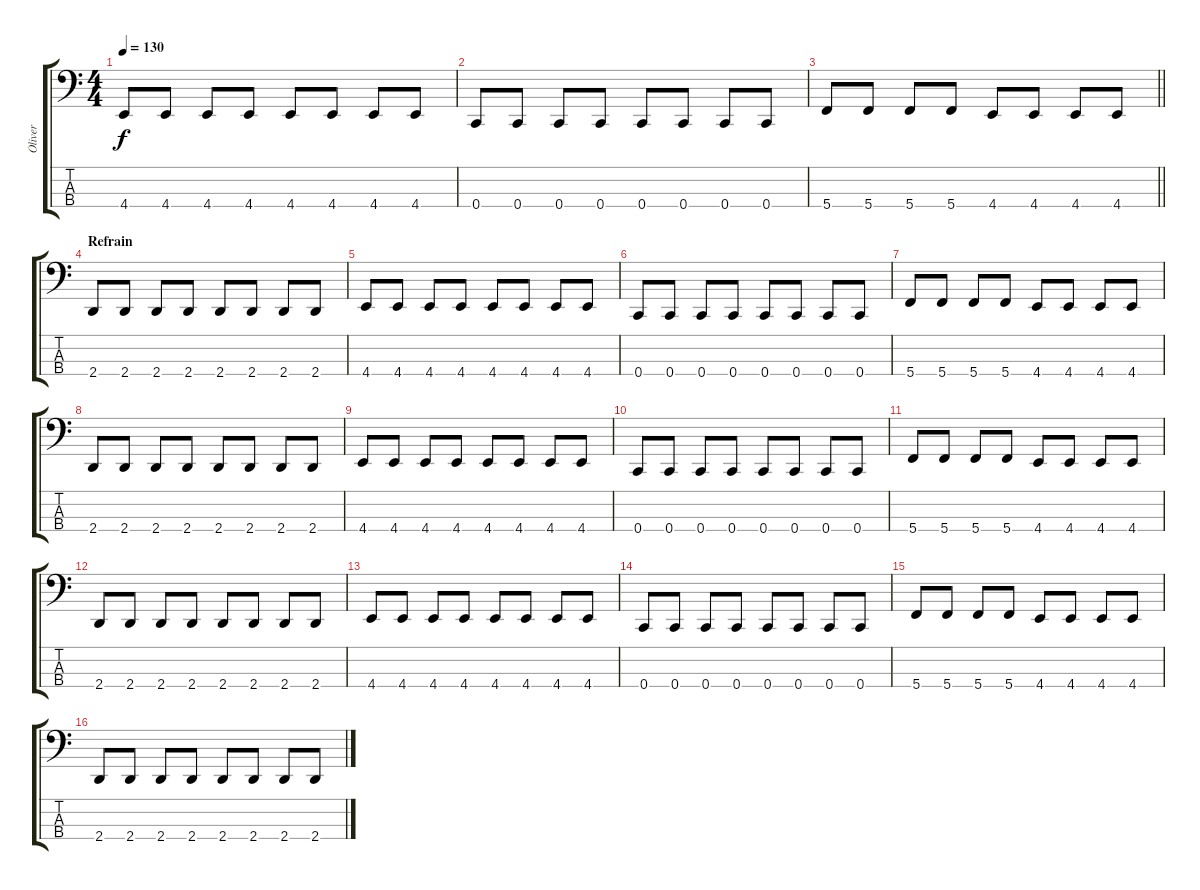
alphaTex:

\track ("Oliver" "Oliver") {instrument electricbassfinger}
\staff {score tabs}
\tuning (Eb2 Bb1 F1 C1) {hide}
\ts (4 4)
\tempo 130
\clef f4
\ks c
4.4.8{dy f} 4.4.8 4.4.8 4.4.8 4.4.8 4.4.8 4.4.8 4.4.8 |
0.4.8 0.4.8 0.4.8 0.4.8 0.4.8 0.4.8 0.4.8 0.4.8 |
\barLineRight lightlight
5.4.8 5.4.8 5.4.8 5.4.8 4.4.8 4.4.8 4.4.8 4.4.8 |
\section ("" "Refrain")
2.4.8{instrument electricbassfinger} 2.4.8 2.4.8 2.4.8 2.4.8 2.4.8 2.4.8 2.4.8 |
4.4.8 4.4.8 4.4.8 4.4.8 4.4.8 4.4.8 4.4.8 4.4.8 |
0.4.8 0.4.8 0.4.8 0.4.8 0.4.8 0.4.8 0.4.8 0.4.8 |
5.4.8 5.4.8 5.4.8 5.4.8 4.4.8 4.4.8 4.4.8 4.4.8 |
2.4.8 2.4.8 2.4.8 2.4.8 2.4.8 2.4.8 2.4.8 2.4.8 |
4.4.8 4.4.8 4.4.8 4.4.8 4.4.8 4.4.8 4.4.8 4.4.8 |
0.4.8 0.4.8 0.4.8 0.4.8 0.4.8 0.4.8 0.4.8 0.4.8 |
5.4.8 5.4.8 5.4.8 5.4.8 4.4.8 4.4.8 4.4.8 4.4.8 |
2.4.8 2.4.8 2.4.8 2.4.8 2.4.8 2.4.8 2.4.8 2.4.8 |
4.4.8 4.4.8 4.4.8 4.4.8 4.4.8 4.4.8 4.4.8 4.4.8 |
0.4.8 0.4.8 0.4.8 0.4.8 0.4.8 0.4.8 0.4.8 0.4.8 |
5.4.8 5.4.8 5.4.8 5.4.8 4.4.8 4.4.8 4.4.8 4.4.8 |
2.4.8 2.4.8 2.4.8 2.4.8 2.4.8 2.4.8 2.4.8 2.4.8
